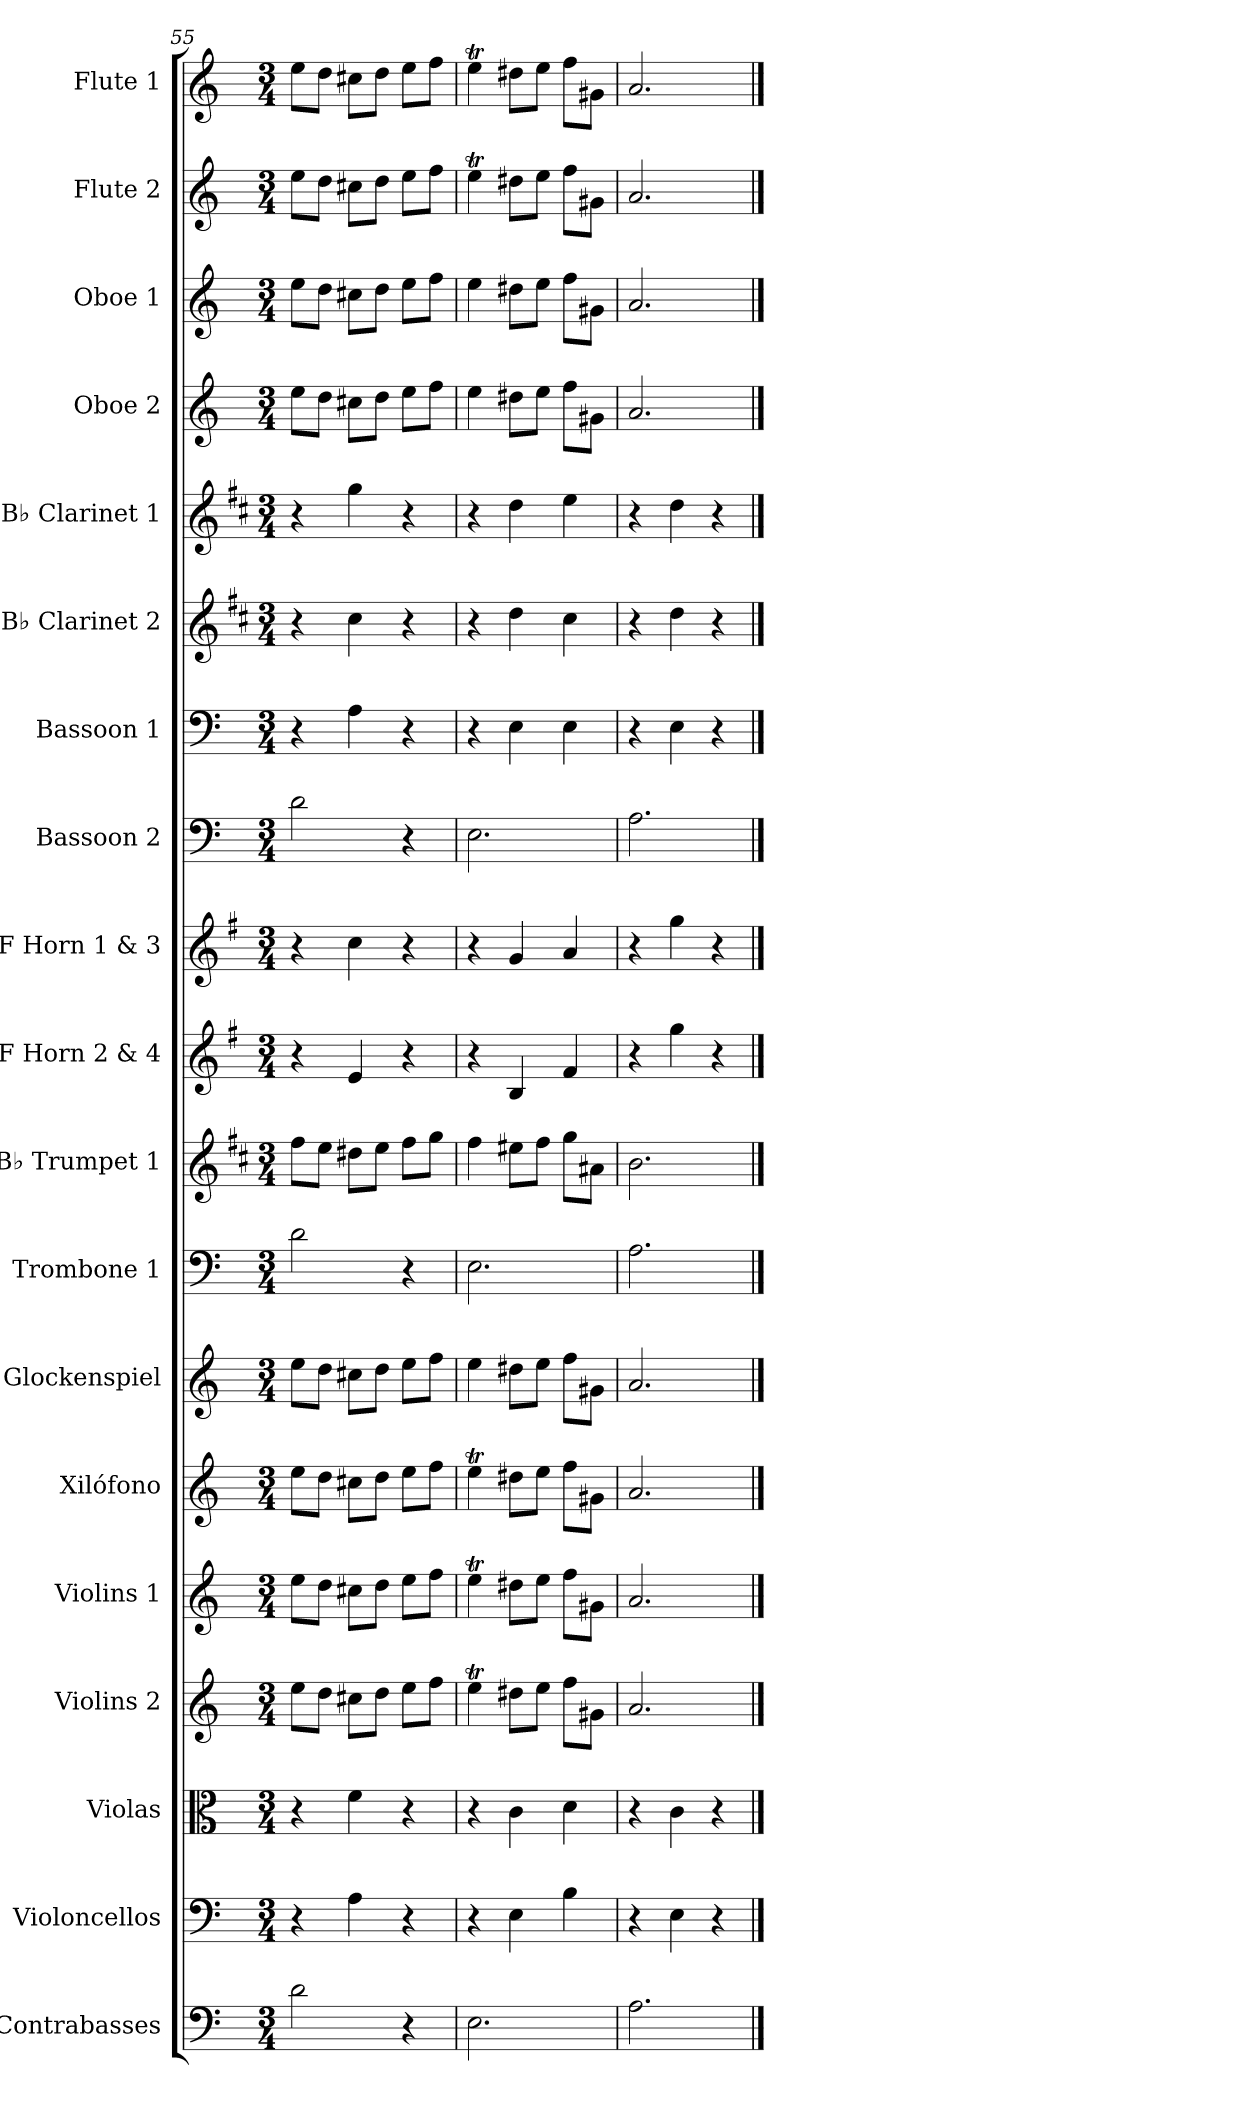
**kern	**kern	**kern	**kern	**kern	**kern	**kern	**kern	**kern	**kern	**kern	**kern	**kern	**kern	**kern	**kern	**kern	**kern	**kern
*part19	*part18	*part17	*part16	*part15	*part14	*part13	*part12	*part11	*part10	*part9	*part8	*part7	*part6	*part5	*part4	*part3	*part2	*part1
*staff19	*staff18	*staff17	*staff16	*staff15	*staff14	*staff13	*staff12	*staff11	*staff10	*staff9	*staff8	*staff7	*staff6	*staff5	*staff4	*staff3	*staff2	*staff1
*I"Contrabasses	*I"Violoncellos	*I"Violas	*I"Violins 2	*I"Violins 1	*I"Xilófono	*I"Glockenspiel	*I"Trombone 1	*I"B♭ Trumpet 1	*I"F Horn 2 &amp; 4	*I"F Horn 1 &amp; 3	*I"Bassoon 2	*I"Bassoon 1	*I"B♭ Clarinet 2	*I"B♭ Clarinet 1	*I"Oboe 2	*I"Oboe 1	*I"Flute 2	*I"Flute 1
*I'Cbs.	*I'Vcs.	*I'Vlas.	*I'Vlns. 2	*I'Vlns. 1	*I'Xil.	*I'Glock.	*I'Tbn. 1	*I'B♭ Tpt. 1	*I'F Hn. 2 4	*I'F Hn. 1 3	*I'Bsn. 2	*I'Bsn. 1	*I'B♭ Cl. 2	*I'B♭ Cl. 1	*I'Ob. 2	*I'Ob. 1	*I'Fl. 2	*I'Fl. 1
*clefF4	*clefF4	*clefC3	*clefG2	*clefG2	*clefG2	*clefG2	*clefF4	*clefG2	*clefG2	*clefG2	*clefF4	*clefF4	*clefG2	*clefG2	*clefG2	*clefG2	*clefG2	*clefG2
*ITrd7c12	*	*	*	*	*ITrd-7c-12	*ITrd-14c-24	*	*ITrd1c2	*ITrd4c7	*ITrd4c7	*	*	*ITrd1c2	*ITrd1c2	*	*	*	*
*k[]	*k[]	*k[]	*k[]	*k[]	*k[]	*k[]	*k[]	*k[]	*k[]	*k[]	*k[]	*k[]	*k[]	*k[]	*k[]	*k[]	*k[]	*k[]
*M3/4	*M3/4	*M3/4	*M3/4	*M3/4	*M3/4	*M3/4	*M3/4	*M3/4	*M3/4	*M3/4	*M3/4	*M3/4	*M3/4	*M3/4	*M3/4	*M3/4	*M3/4	*M3/4
=55	=55	=55	=55	=55	=55	=55	=55	=55	=55	=55	=55	=55	=55	=55	=55	=55	=55	=55
2D\	4r	4r	8ee\L	8ee\L	8eee\L	8eeee\L	2d\	8ee\L	4r	4r	2d\	4r	4r	4r	8ee\L	8ee\L	8ee\L	8ee\L
.	.	.	8dd\J	8dd\J	8ddd\J	8dddd\J	.	8dd\J	.	.	.	.	.	.	8dd\J	8dd\J	8dd\J	8dd\J
.	4A\	4f\	8cc#X\L	8cc#X\L	8ccc#X\L	8cccc#X\L	.	8cc#X\L	4A/	4f\	.	4A\	4b\	4ff\	8cc#X\L	8cc#X\L	8cc#X\L	8cc#X\L
.	.	.	8dd\J	8dd\J	8ddd\J	8dddd\J	.	8dd\J	.	.	.	.	.	.	8dd\J	8dd\J	8dd\J	8dd\J
4r	4r	4r	8ee\L	8ee\L	8eee\L	8eeee\L	4r	8ee\L	4r	4r	4r	4r	4r	4r	8ee\L	8ee\L	8ee\L	8ee\L
.	.	.	8ff\J	8ff\J	8fff\J	8ffff\J	.	8ff\J	.	.	.	.	.	.	8ff\J	8ff\J	8ff\J	8ff\J
=56	=56	=56	=56	=56	=56	=56	=56	=56	=56	=56	=56	=56	=56	=56	=56	=56	=56	=56
2.EE\	4r	4r	4eet\	4eet\	4eeet\	4eeee\	2.E\	4ee\	4r	4r	2.E\	4r	4r	4r	4ee\	4ee\	4eet\	4eet\
.	4E\	4c\	8dd#X\L	8dd#X\L	8ddd#X\L	8dddd#X\L	.	8dd#X\L	4E/	4c/	.	4E\	4cc\	4cc\	8dd#X\L	8dd#X\L	8dd#X\L	8dd#X\L
.	.	.	8ee\J	8ee\J	8eee\J	8eeee\J	.	8ee\J	.	.	.	.	.	.	8ee\J	8ee\J	8ee\J	8ee\J
.	4B\	4d\	8ff\L	8ff\L	8fff\L	8ffff\L	.	8ff\L	4B/	4d/	.	4E\	4b\	4dd\	8ff\L	8ff\L	8ff\L	8ff\L
.	.	.	8g#X\J	8g#X\J	8gg#X\J	8ggg#X\J	.	8g#X\J	.	.	.	.	.	.	8g#X\J	8g#X\J	8g#X\J	8g#X\J
=57	=57	=57	=57	=57	=57	=57	=57	=57	=57	=57	=57	=57	=57	=57	=57	=57	=57	=57
2.AA\	4r	4r	2.a/	2.a/	2.aa/	2.aaa/	2.A\	2.a\	4r	4r	2.A\	4r	4r	4r	2.a/	2.a/	2.a/	2.a/
.	4E\	4c\	.	.	.	.	.	.	4cc\	4cc\	.	4E\	4cc\	4cc\	.	.	.	.
.	4r	4r	.	.	.	.	.	.	4r	4r	.	4r	4r	4r	.	.	.	.
==	==	==	==	==	==	==	==	==	==	==	==	==	==	==	==	==	==	==
*-	*-	*-	*-	*-	*-	*-	*-	*-	*-	*-	*-	*-	*-	*-	*-	*-	*-	*-
